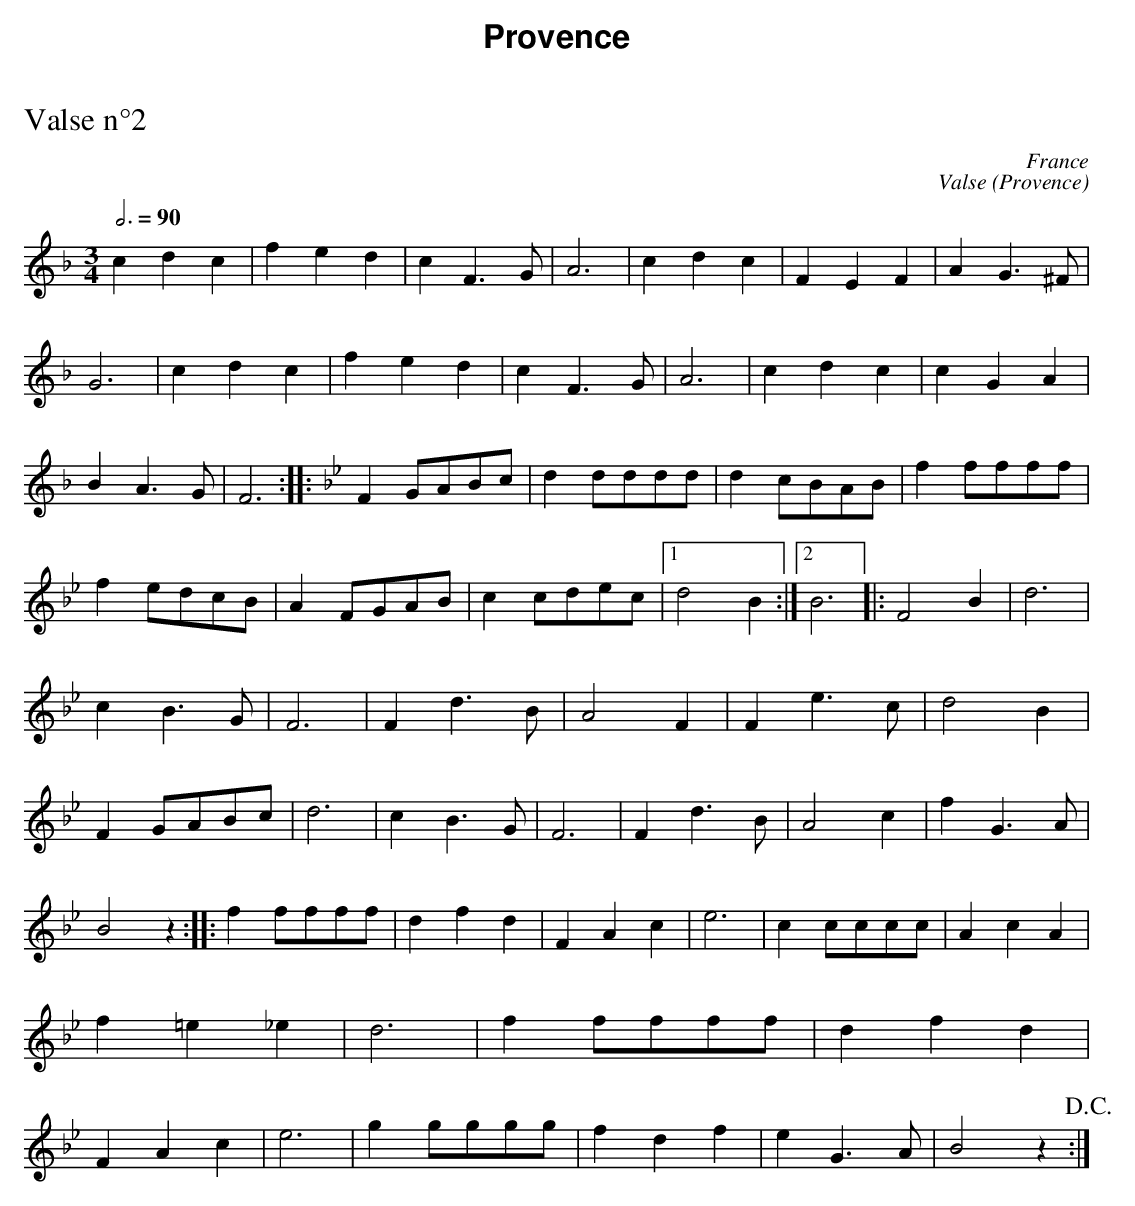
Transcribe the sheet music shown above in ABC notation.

X:1
T:Valse n°2
O:France
M:3/4
Q:3/4=90
L:1/8
K:F
c2d2c2 | f2e2d2 | c2F3G | A6 | c2d2c2 | F2E2F2 | A2G3^F | G6 | c2d2c2 | f2e2d2 | c2F3G | A6 | c2d2c2 | c2G2A2 | B2A3G | F6 :: [K:Bb]
F2GABc | d2dddd | d2cBAB | f2ffff | f2edcB | A2FGAB | c2cdec |1 d4B2 :|2 B6 |: F4B2 | d6 | c2B3G | F6 |
F2d3B | A4F2 | F2e3c | d4B2 | F2GABc | d6 | c2B3G | F6 | F2d3B | A4c2 | f2G3A | B4z2 :: [K:Bb] f2ffff | d2f2d2 | F2A2c2 |
e6 | c2cccc | A2c2A2 | f2=e2_e2 | d6 | f2ffff | d2f2d2 | F2A2c2 | e6 | g2gggg | f2d2f2 | e2G3A | B4z2 !D.C.! :|
